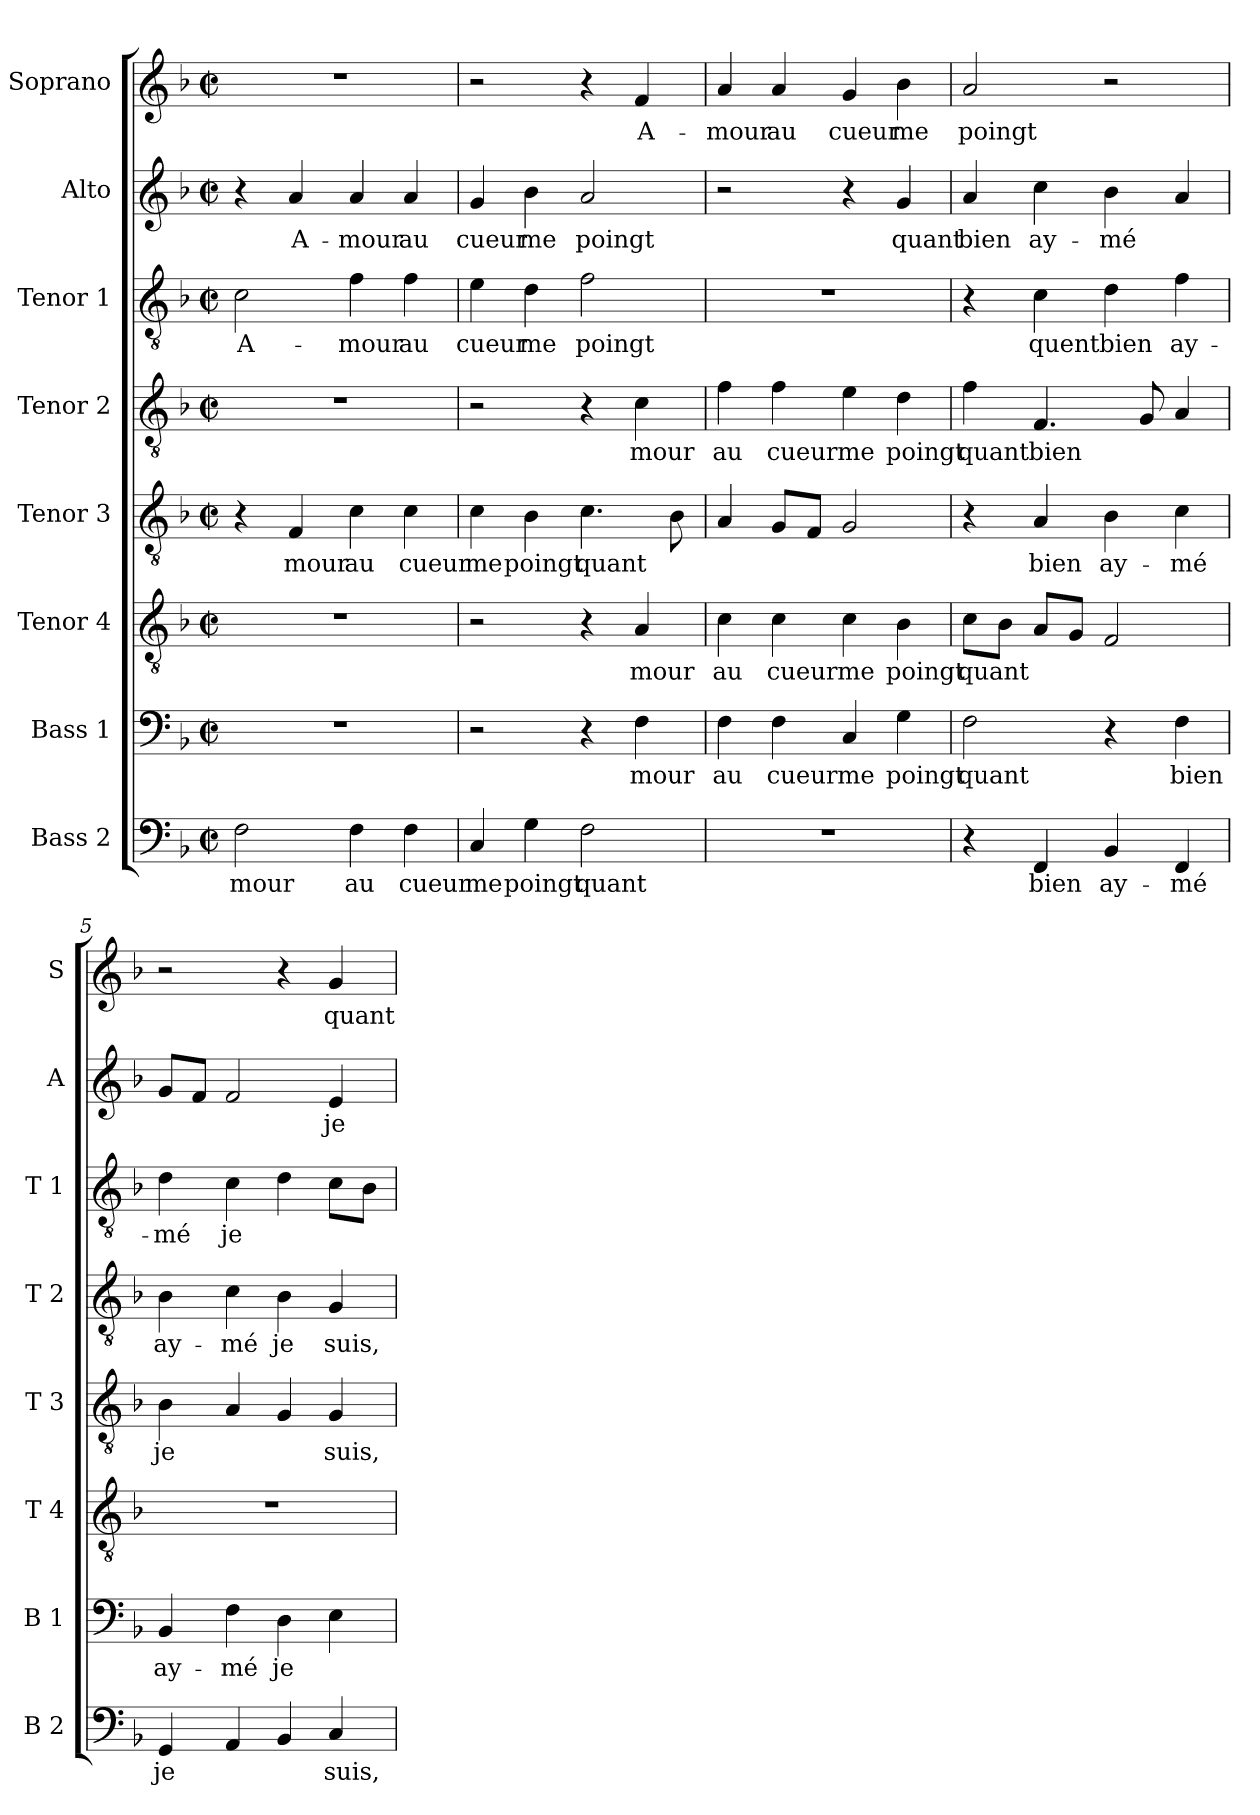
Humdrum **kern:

**kern	**text	**kern	**text	**kern	**text	**kern	**text	**kern	**text	**kern	**text	**kern	**text	**kern	**text
*part8	*part8	*part7	*part7	*part6	*part6	*part5	*part5	*part4	*part4	*part3	*part3	*part2	*part2	*part1	*part1
*staff8	*staff8	*staff7	*staff7	*staff6	*staff6	*staff5	*staff5	*staff4	*staff4	*staff3	*staff3	*staff2	*staff2	*staff1	*staff1
*I"Bass 2	*	*I"Bass 1	*	*I"Tenor 4	*	*I"Tenor 3	*	*I"Tenor 2	*	*I"Tenor 1	*	*I"Alto	*	*I"Soprano	*
*I'B 2	*	*I'B 1	*	*I'T 4	*	*I'T 3	*	*I'T 2	*	*I'T 1	*	*I'A	*	*I'S	*
*clefF4	*	*clefF4	*	*clefGv2	*	*clefGv2	*	*clefGv2	*	*clefGv2	*	*clefG2	*	*clefG2	*
*k[b-]	*	*k[b-]	*	*k[b-]	*	*k[b-]	*	*k[b-]	*	*k[b-]	*	*k[b-]	*	*k[b-]	*
*F:	*	*F:	*	*F:	*	*F:	*	*F:	*	*F:	*	*F:	*	*F:	*
*M2/2	*	*M2/2	*	*M2/2	*	*M2/2	*	*M2/2	*	*M2/2	*	*M2/2	*	*M2/2	*
*met(c|)	*	*met(c|)	*	*met(c|)	*	*met(c|)	*	*met(c|)	*	*met(c|)	*	*met(c|)	*	*met(c|)	*
=1	=1	=1	=1	=1	=1	=1	=1	=1	=1	=1	=1	=1	=1	=1	=1
2F\	mour	1r	.	1r	.	4r	.	1r	.	2c\	A-	4r	.	1r	.
.	.	.	.	.	.	4F/	mour	.	.	.	.	4a/	A-	.	.
4F\	au	.	.	.	.	4c\	au	.	.	4f\	-mour	4a/	-mour	.	.
4F\	cueur	.	.	.	.	4c\	cueur	.	.	4f\	au	4a/	au	.	.
=2	=2	=2	=2	=2	=2	=2	=2	=2	=2	=2	=2	=2	=2	=2	=2
4C/	me	2r	.	2r	.	4c\	me	2r	.	4e\	cueur	4g/	cueur	2r	.
4G\	poingt	.	.	.	.	4B-\	poingt	.	.	4d\	me	4b-\	me	.	.
2F\	quant	4r	.	4r	.	4.c\	quant	4r	.	2f\	poingt	2a/	poingt	4r	.
.	.	4F\	mour	4A/	mour	.	.	4c\	mour	.	.	.	.	4f/	A-
.	.	.	.	.	.	8B-\	.	.	.	.	.	.	.	.	.
=3	=3	=3	=3	=3	=3	=3	=3	=3	=3	=3	=3	=3	=3	=3	=3
1r	.	4F\	au	4c\	au	4A/	.	4f\	au	1r	.	2r	.	4a/	-mour
.	.	4F\	cueur	4c\	cueur	8G/L	.	4f\	cueur	.	.	.	.	4a/	au
.	.	.	.	.	.	8F/J	.	.	.	.	.	.	.	.	.
.	.	4C/	me	4c\	me	2G/	.	4e\	me	.	.	4r	.	4g/	cueur
.	.	4G\	poingt	4B-\	poingt	.	.	4d\	poingt	.	.	4g/	quant	4b-\	me
=4	=4	=4	=4	=4	=4	=4	=4	=4	=4	=4	=4	=4	=4	=4	=4
4r	.	2F\	quant	8c\L	quant	4r	.	4f\	quant	4r	.	4a/	bien	2a/	poingt
.	.	.	.	8B-\J	.	.	.	.	.	.	.	.	.	.	.
4FF/	bien	.	.	8A/L	.	4A/	bien	4.F/	bien	4c\	quent	4cc\	ay-	.	.
.	.	.	.	8G/J	.	.	.	.	.	.	.	.	.	.	.
4BB-/	ay-	4r	.	2F/	.	4B-\	ay-	.	.	4d\	bien	4b-\	-mé	2r	.
.	.	.	.	.	.	.	.	8G/	.	.	.	.	.	.	.
4FF/	-mé	4F\	bien	.	.	4c\	-mé	4A/	.	4f\	ay-	4a/	.	.	.
=5	=5	=5	=5	=5	=5	=5	=5	=5	=5	=5	=5	=5	=5	=5	=5
4GG/	je	4BB-/	ay-	1r	.	4B-\	je	4B-\	ay-	4d\	-mé	8g/L	.	2r	.
.	.	.	.	.	.	.	.	.	.	.	.	8f/J	.	.	.
4AA/	.	4F\	-mé	.	.	4A/	.	4c\	-mé	4c\	je	2f/	.	.	.
4BB-/	.	4D\	je	.	.	4G/	.	4B-\	je	4d\	.	.	.	4r	.
4C/	suis,	4E\	.	.	.	4G/	suis,	4G/	suis,	8c\L	.	4e/	je	4g/	quant
.	.	.	.	.	.	.	.	.	.	8B-\J	.	.	.	.	.
=	=	=	=	=	=	=	=	=	=	=	=	=	=	=	=
*-	*-	*-	*-	*-	*-	*-	*-	*-	*-	*-	*-	*-	*-	*-	*-
